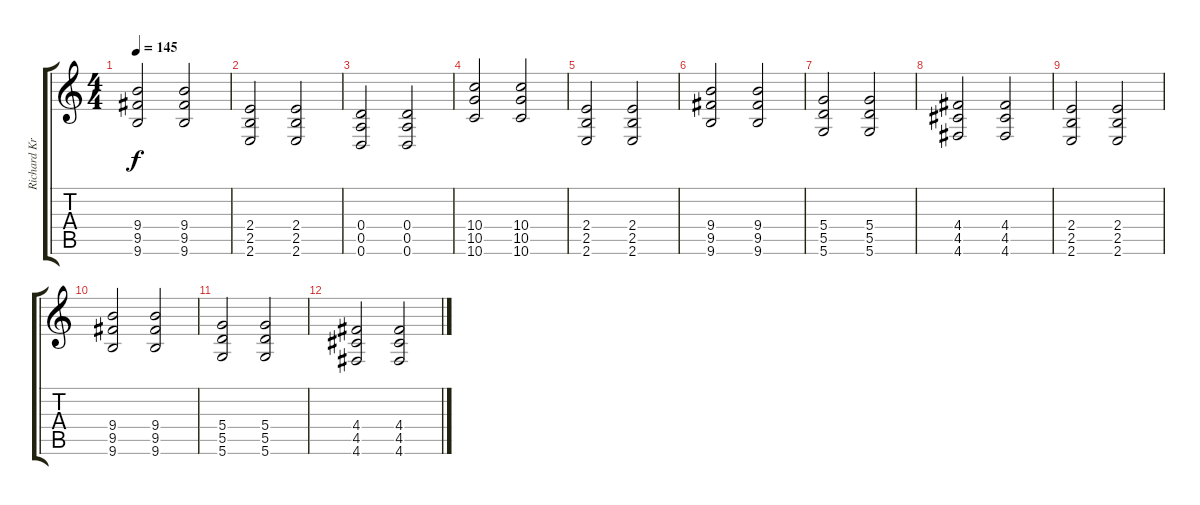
\track ("Richard Kruspe (Lead)" "Richard Kr") {instrument distortionguitar}
\staff {score tabs}
\tuning (E4 B3 G3 D3 A2 D2) {hide}
\ts (4 4)
\tempo 145
\clef g2
\ks c
(9.4 9.5 9.6).2{dy f} (9.4 9.5 9.6).2 |
(2.4 2.5 2.6).2 (2.4 2.5 2.6).2 |
(0.4 0.5 0.6).2 (0.4 0.5 0.6).2 |
(10.4 10.5 10.6).2 (10.4 10.5 10.6).2 |
(2.4 2.5 2.6).2 (2.4 2.5 2.6).2 |
(9.4 9.5 9.6).2 (9.4 9.5 9.6).2 |
(5.4 5.5 5.6).2 (5.4 5.5 5.6).2 |
(4.4 4.5 4.6).2 (4.4 4.5 4.6).2 |
(2.4 2.5 2.6).2 (2.4 2.5 2.6).2 |
(9.4 9.5 9.6).2 (9.4 9.5 9.6).2 |
(5.4 5.5 5.6).2 (5.4 5.5 5.6).2 |
(4.4 4.5 4.6).2 (4.4 4.5 4.6).2
